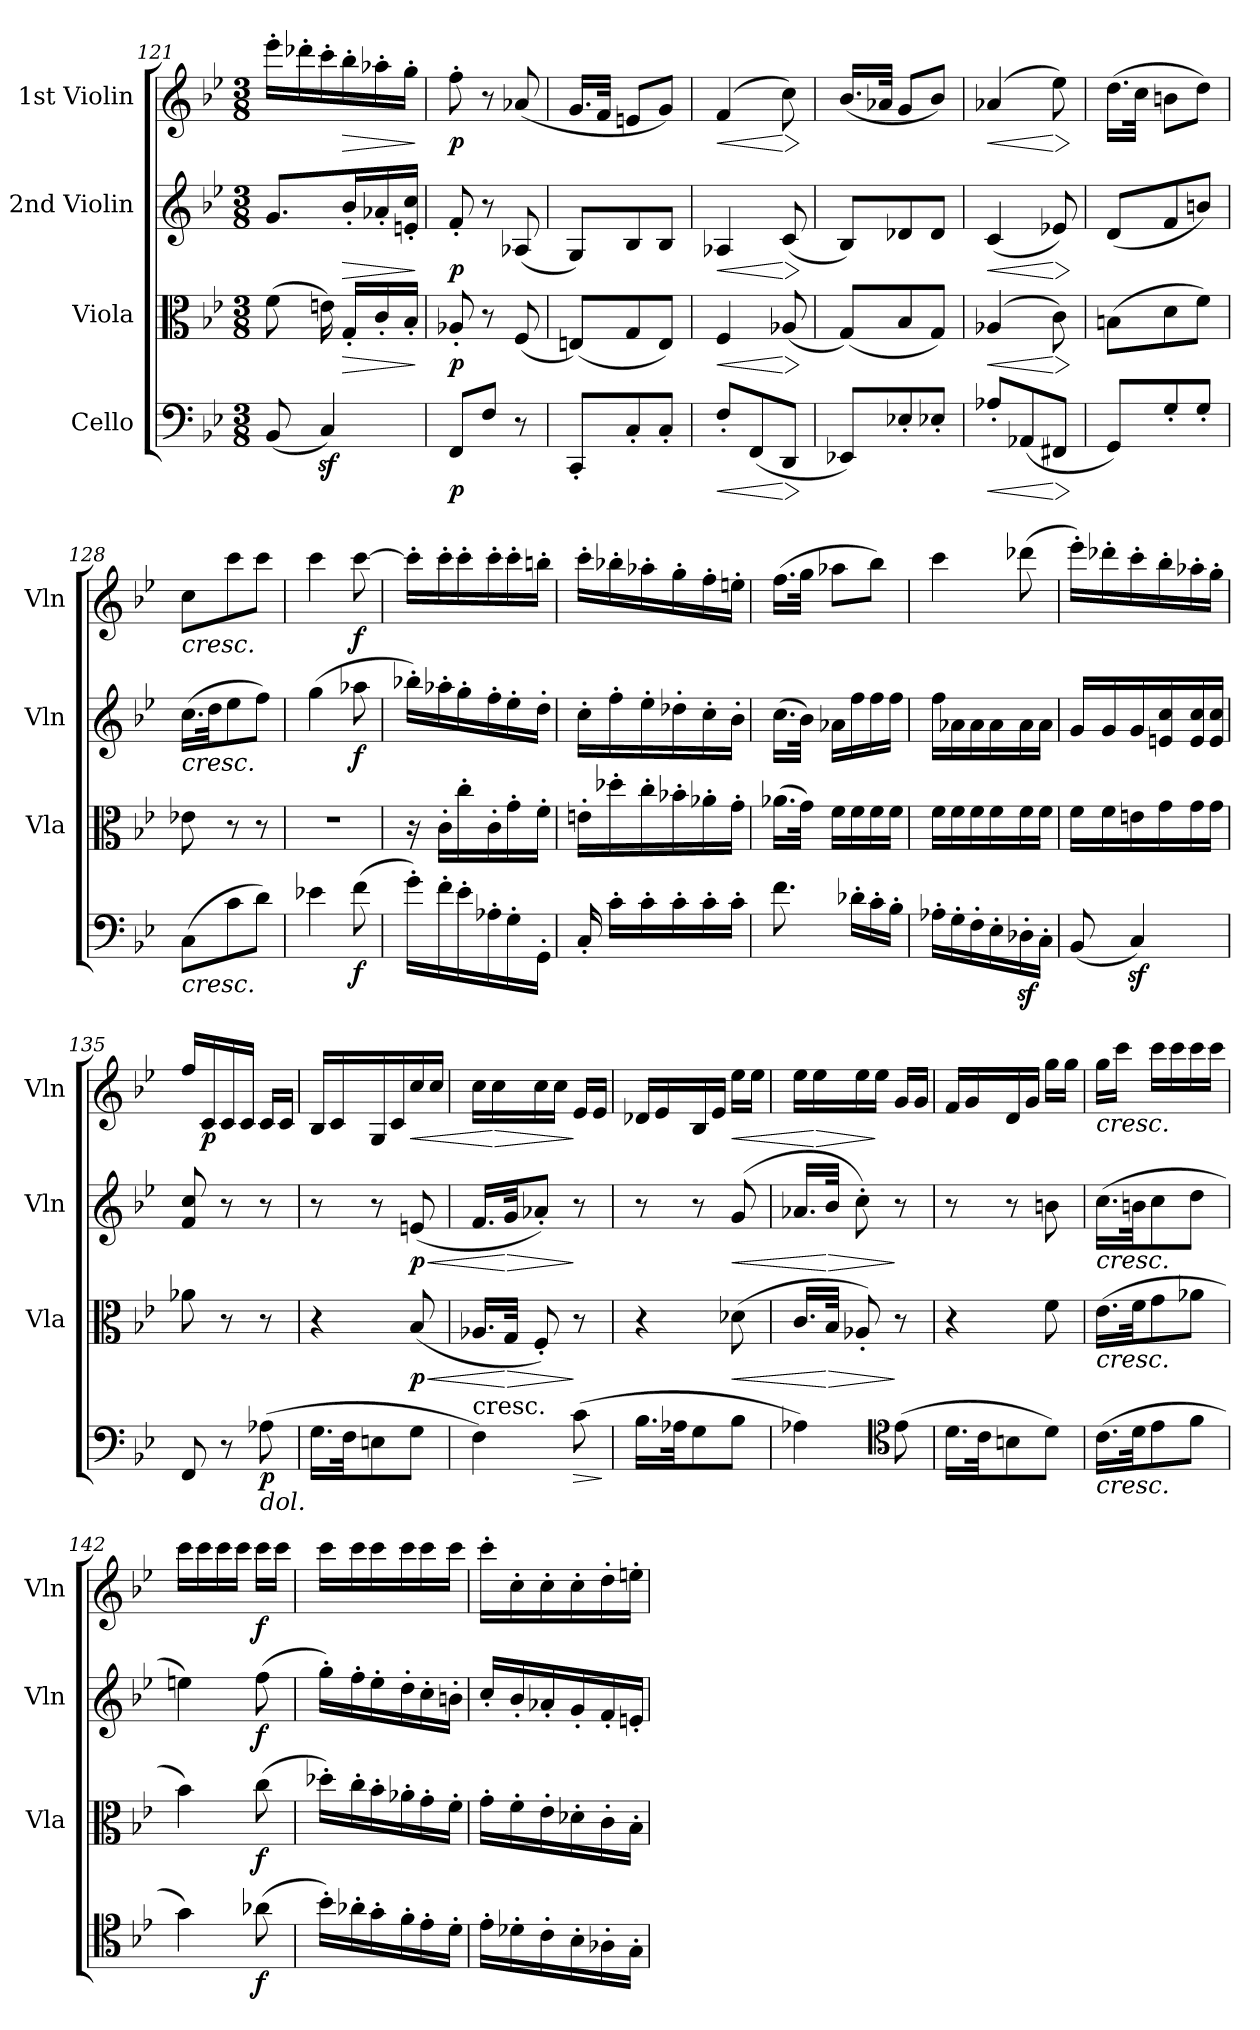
**kern	**dynam	**kern	**dynam	**kern	**dynam	**kern	**dynam
*part4	*part4	*part3	*part3	*part2	*part2	*part1	*part1
*staff4	*staff4	*staff3	*staff3	*staff2	*staff2	*staff1	*staff1
*I"Cello	*	*I"Viola	*	*I"2nd Violin	*	*I"1st Violin	*
*	*	*I'Vla	*	*I'Vln	*	*I'Vln	*
*clefF4	*	*clefC3	*	*clefG2	*	*clefG2	*
*k[b-e-]	*	*k[b-e-]	*	*k[b-e-]	*	*k[b-e-]	*
*B-:	*	*B-:	*	*B-:	*	*B-:	*
*M3/8	*	*M3/8	*	*M3/8	*	*M3/8	*
=121	=121	=121	=121	=121	=121	=121	=121
(8BB-	.	(8f	.	8.gL	.	16eee-'LL	.
.	.	.	.	.	.	16ddd-X'	.
4Cz)	.	16en)	.	.	.	16ccc'	.
!	!	!	!LO:HP:b	!	!LO:HP:b	!	!LO:HP:b
.	.	16G'LL	>	16b-'L	>	16bb-'	>
.	.	16c'	.	16a-X'	.	16aa-X'	.
.	.	16B-'JJ	.	16en' 16cc'JJ	.	16gg'JJ	.
.	.	.	]	.	]	.	]
=122	=122	=122	=122	=122	=122	=122	=122
8FFL	p	8A-X'	p	8f'	p	8ff'	p
8FJ	.	8r	.	8r	.	8r	.
8r	.	(8F	.	(8A-X	.	(8a-X	.
=123	=123	=123	=123	=123	=123	=123	=123
8CC'L	.	(8EnL)	.	8GL)	.	16.gLL	.
.	.	.	.	.	.	32fJJk	.
8C'	.	8G	.	8B-	.	8enL	.
8C'J	.	8EJ)	.	8B-J	.	8gJ)	.
=124	=124	=124	=124	=124	=124	=124	=124
!	!LO:HP:b	!	!LO:HP:b	!	!LO:HP:b	!	!LO:HP:b
8F'L	<	4F	<	4A-X	<	(4f	<
(8FF	.	.	.	.	.	.	.
!	!LO:HP:n=1:b	!	!LO:HP:n=1:b	!	!LO:HP:n=1:b	!	!LO:HP:n=1:b
8DDJ	[ >	(8A-X	[ >	(8c	[ >	8cc)	[ >
.	]	.	]	.	]	.	]
=125	=125	=125	=125	=125	=125	=125	=125
8EE-XL)	.	(8GL)	.	8B-L)	.	(16.b-LL	.
.	.	.	.	.	.	32a-XJJk	.
8E-X'	.	8B-	.	8d-X	.	8gL	.
8E-X'J	.	8GJ)	.	8d-J	.	8b-J)	.
=126	=126	=126	=126	=126	=126	=126	=126
!	!LO:HP:b	!	!LO:HP:b	!	!LO:HP:b	!	!LO:HP:b
8A-X'L	<	(4A-X	<	(4c	<	(4a-X	<
(8AA-X	.	.	.	.	.	.	.
!	!LO:HP:n=1:b	!	!LO:HP:n=1:b	!	!LO:HP:n=1:b	!	!LO:HP:n=1:b
8FF#XJ	[ >	8c)	[ >	8e-X)	[ >	8ee-)	[ >
.	]	.	]	.	]	.	]
=127	=127	=127	=127	=127	=127	=127	=127
8GGL)	.	(8BnL	.	(8dL	.	(16.ddLL	.
.	.	.	.	.	.	32ccJJk	.
8G'	.	8d	.	8f	.	8bnL	.
8G'J	.	8fJ)	.	8bnJ)	.	8ddJ)	.
=128	=128	=128	=128	=128	=128	=128	=128
!	!	!	!	!	!	!LO:TX:b:i:t=cresc.	!
!	!	!	!	!LO:TX:b:i:t=cresc.	!	!	!
!LO:TX:b:i:t=cresc.	!	!	!	!	!	!	!
(8CL	.	8e-X	.	(16.ccLL	.	8ccL	.
.	.	.	.	32ddJK	.	.	.
8c	.	8r	.	8ee-	.	8ccc	.
8dJ)	.	8r	.	8ffJ)	.	8cccJ	.
=129	=129	=129	=129	=129	=129	=129	=129
4e-X	.	4.r	.	(4gg	.	4ccc	.
(8f	f	.	.	8aa-X	f	[8ccc	f
=130	=130	=130	=130	=130	=130	=130	=130
16g'LL)	.	16r	.	16bb-X'LL)	.	16ccc'LL]	.
16f'	.	16c'LL	.	16aa-X'	.	16ccc'	.
16e-'	.	16cc'	.	16gg'	.	16ccc'	.
16A-X'	.	16c'	.	16ff'	.	16ccc'	.
16G'	.	16g'	.	16ee-'	.	16ccc'	.
16GG'JJ	.	16f'JJ	.	16dd'JJ	.	16bbn'JJ	.
=131	=131	=131	=131	=131	=131	=131	=131
16C'	.	16en'LL	.	16cc'LL	.	16ccc'LL	.
16c'LL	.	16dd-X'	.	16ff'	.	16bb-X'	.
16c'	.	16cc'	.	16ee-'	.	16aa-X'	.
16c'	.	16b-X'	.	16dd-X'	.	16gg'	.
16c'	.	16a-X'	.	16cc'	.	16ff'	.
16c'JJ	.	16g'JJ	.	16b-'JJ	.	16een'JJ	.
=132	=132	=132	=132	=132	=132	=132	=132
8.f	.	(16.a-XLL	.	(16.ccLL	.	(16.ffLL	.
.	.	32gJJk)	.	32b-JJk)	.	32ggJJk	.
.	.	16fLL	.	16a-XLL	.	8aa-XL	.
16d-X'LL	.	16f	.	16ff	.	.	.
16c'	.	16f	.	16ff	.	8bb-J)	.
16B-'JJ	.	16fJJ	.	16ffJJ	.	.	.
=133	=133	=133	=133	=133	=133	=133	=133
16A-X'LL	.	16fLL	.	16ffLL	.	4ccc	.
16G'	.	16f	.	16a-X	.	.	.
16F'	.	16f	.	16a-	.	.	.
16E-'	.	16f	.	16a-	.	.	.
16D-Xz'	.	16f	.	16a-	.	(8ddd-X	.
16C'JJ	.	16fJJ	.	16a-JJ	.	.	.
=134	=134	=134	=134	=134	=134	=134	=134
(8BB-	.	16fLL	.	16gLL	.	16eee-'LL)	.
.	.	16f	.	16g	.	16ddd-X'	.
4Cz)	.	16en	.	16g	.	16ccc'	.
.	.	16g	.	16en 16cc	.	16bb-'	.
.	.	16g	.	16e 16cc	.	16aa-X'	.
.	.	16gJJ	.	16e 16ccJJ	.	16gg'JJ	.
=135	=135	=135	=135	=135	=135	=135	=135
8FF	.	8a-X	.	8f 8cc	.	16ffLL	.
.	.	.	.	.	.	16c	p
8r	.	8r	.	8r	.	16c	.
.	.	.	.	.	.	16cJJ	.
!LO:TX:b:i:t=dol.	!	!	!	!	!	!	!
(8A-X	p	8r	.	8r	.	16cLL	.
.	.	.	.	.	.	16cJJ	.
=136	=136	=136	=136	=136	=136	=136	=136
16.GLL	.	4r	.	8r	.	16B-LL	.
.	.	.	.	.	.	16c	.
32FJK	.	.	.	.	.	.	.
8En	.	.	.	8r	.	16G	.
.	.	.	.	.	.	16c	.
!	!	!	!LO:HP:b	!	!LO:HP:b	!	!LO:HP:b
8GJ	.	(8B-	< p	(8en	< p	16cc	<
.	.	.	.	.	.	16ccJJ	.
=137	=137	=137	=137	=137	=137	=137	=137
!LO:TX:t=cresc.	!	!	!	!	!	!	!
4F)	.	16.A-XLL	.	16.fLL	.	16ccLL	.
!	!	!	!	!	!	!	!LO:HP:n=1:b
.	.	.	.	.	.	16cc	[ >
!	!	!	!LO:HP:n=1:b	!	!LO:HP:n=1:b	!	!
.	.	32GJJk	[ >	32gJK	[ >	.	.
.	.	8F')	.	8a-X'J)	.	16cc	.
.	.	.	.	.	.	16ccJJ	.
!	!LO:HP:b	!	!	!	!	!	!
(8c	>	8r	]	8r	]	16e-LL	]
.	.	.	.	.	.	16e-JJ	.
.	]	.	.	.	.	.	.
=138	=138	=138	=138	=138	=138	=138	=138
16.B-LL	.	4r	.	8r	.	16d-XLL	.
.	.	.	.	.	.	16e-	.
32A-XJK	.	.	.	.	.	.	.
8G	.	.	.	8r	.	16B-	.
.	.	.	.	.	.	16e-JJ	.
!	!	!	!LO:HP:b	!	!LO:HP:b	!	!LO:HP:b
8B-J	.	(8d-X	<	(8g	<	16ee-LL	<
.	.	.	.	.	.	16ee-JJ	.
=139	=139	=139	=139	=139	=139	=139	=139
4A-X)	.	16.cLL	.	16.a-XLL	.	16ee-LL	.
!	!	!	!	!	!	!	!LO:HP:n=1:b
.	.	.	.	.	.	16ee-	[ >
!	!	!	!LO:HP:n=1:b	!	!LO:HP:n=1:b	!	!
.	.	32B-JJk	[ >	32b-JJk	[ >	.	.
.	.	8A-X')	.	8cc')	.	16ee-	.
.	.	.	.	.	.	16ee-JJ	]
*clefC4	*	*	*	*	*	*	*
(8e-	.	8r	]	8r	]	16gLL	.
.	.	.	.	.	.	16gJJ	.
=140	=140	=140	=140	=140	=140	=140	=140
16.dLL	.	4r	.	8r	.	16fLL	.
.	.	.	.	.	.	16g	.
32cJK	.	.	.	.	.	.	.
8Bn	.	.	.	8r	.	16d	.
.	.	.	.	.	.	16gJJ	.
8dJ)	.	8f	.	8bn	.	16ggLL	.
.	.	.	.	.	.	16ggJJ	.
=141	=141	=141	=141	=141	=141	=141	=141
!	!	!	!	!	!	!LO:TX:b:i:t=cresc.	!
!	!	!	!	!LO:TX:b:i:t=cresc.	!	!	!
!	!	!LO:TX:b:i:t=cresc.	!	!	!	!	!
!LO:TX:b:i:t=cresc.	!	!	!	!	!	!	!
(16.cLL	.	(16.e-LL	.	(16.ccLL	.	16ggLL	.
.	.	.	.	.	.	16cccJJ	.
32dJK	.	32fJK	.	32bnJK	.	.	.
8e-	.	8g	.	8cc	.	16cccLL	.
.	.	.	.	.	.	16ccc	.
8fJ	.	8a-XJ	.	8ddJ	.	16ccc	.
.	.	.	.	.	.	16cccJJ	.
=142	=142	=142	=142	=142	=142	=142	=142
4g)	.	4b-)	.	4een)	.	16cccLL	.
.	.	.	.	.	.	16ccc	.
.	.	.	.	.	.	16ccc	.
.	.	.	.	.	.	16cccJJ	.
(8a-X	f	(8cc	f	(8ff	f	16cccLL	f
.	.	.	.	.	.	16cccJJ	.
=143	=143	=143	=143	=143	=143	=143	=143
16b-'LL)	.	16dd-X'LL)	.	16gg'LL)	.	16cccLL	.
16a-X'	.	16cc'	.	16ff'	.	16ccc	.
16g'	.	16b-'	.	16ee-'	.	16ccc	.
16f'	.	16a-X'	.	16dd'	.	16ccc	.
16e-'	.	16g'	.	16cc'	.	16ccc	.
16d'JJ	.	16f'JJ	.	16bn'JJ	.	16cccJJ	.
=144	=144	=144	=144	=144	=144	=144	=144
16e-'LL	.	16g'LL	.	16cc'LL	.	16ccc'LL	.
16d-X'	.	16f'	.	16b-'	.	16cc'	.
16c'	.	16e-'	.	16a-X'	.	16cc'	.
16B-'	.	16d-X'	.	16g'	.	16cc'	.
16A-X'	.	16c'	.	16f'	.	16dd'	.
16G'JJ	.	16B-'JJ	.	16en'JJ	.	16een'JJ	.
=	=	=	=	=	=	=	=
*-	*-	*-	*-	*-	*-	*-	*-
